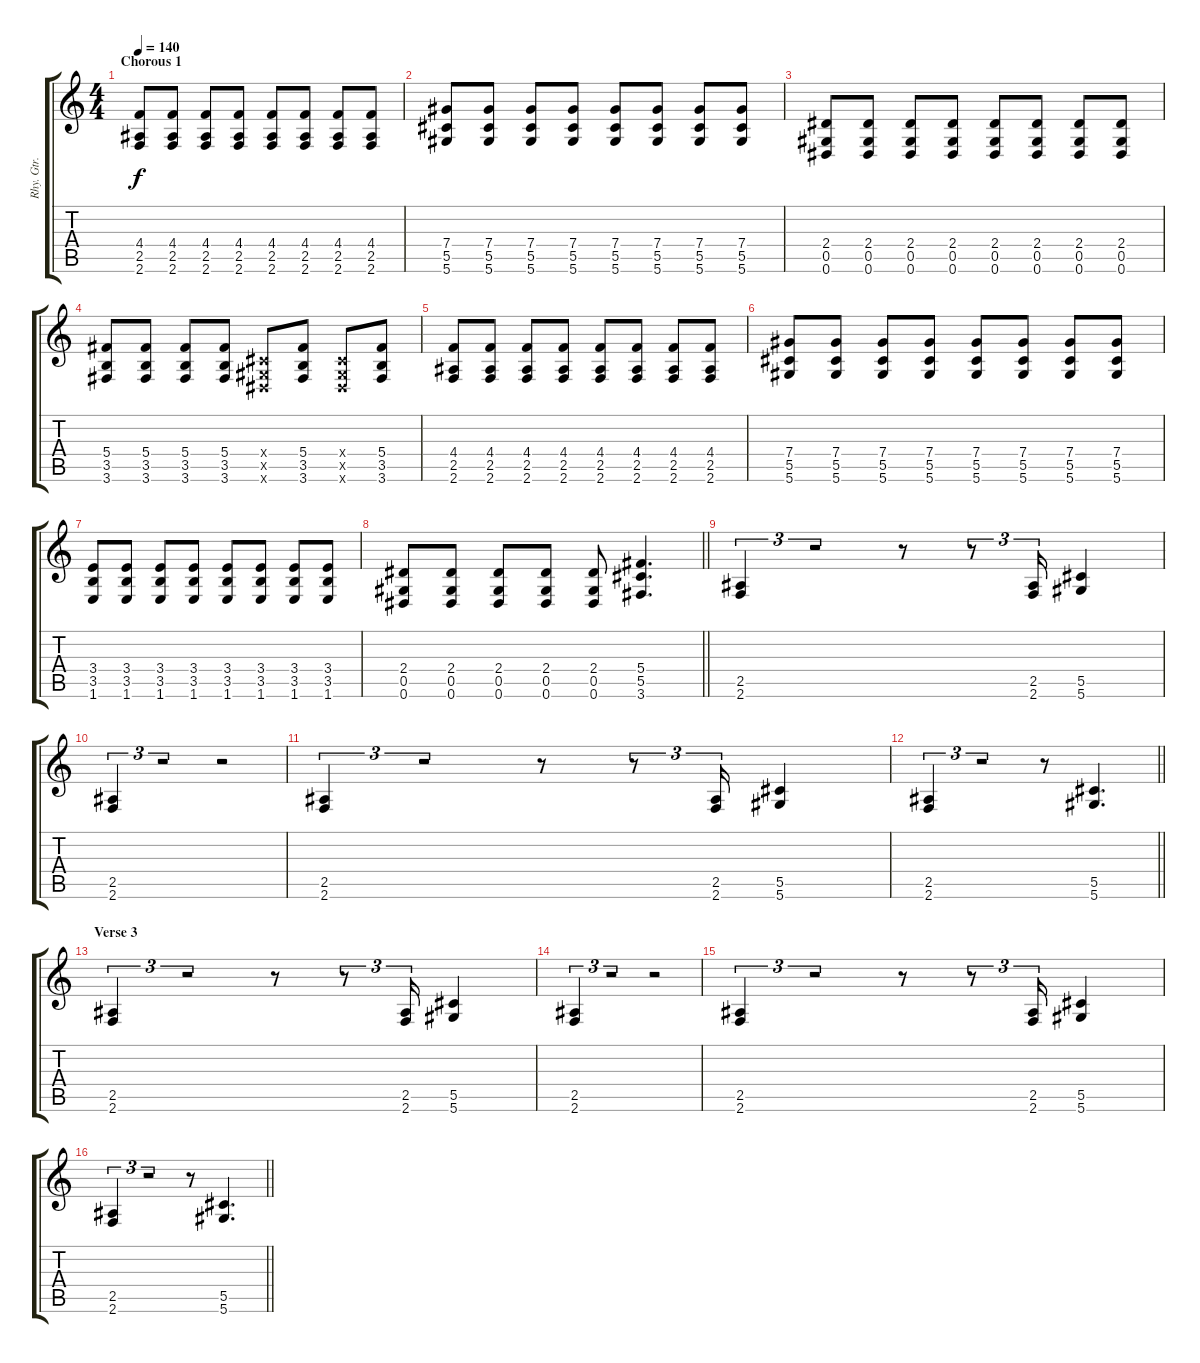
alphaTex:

\track ("Rhy. Gtr. 1" "Rhy. Gtr. ") {instrument distortionguitar}
\staff {score tabs}
\tuning (Eb4 Bb3 Gb3 Db3 Ab2 Eb2) {hide}
\ts (4 4)
\section ("" "Chorous 1")
\tempo 140
\clef g2
\ks c
(4.4 2.5 2.6).8{dy f} (4.4 2.5 2.6).8 (4.4 2.5 2.6).8 (4.4 2.5 2.6).8 (4.4 2.5 2.6).8 (4.4 2.5 2.6).8 (4.4 2.5 2.6).8 (4.4 2.5 2.6).8 |
(7.4 5.5 5.6).8 (7.4 5.5 5.6).8 (7.4 5.5 5.6).8 (7.4 5.5 5.6).8 (7.4 5.5 5.6).8 (7.4 5.5 5.6).8 (7.4 5.5 5.6).8 (7.4 5.5 5.6).8 |
(2.4 0.5 0.6).8 (2.4 0.5 0.6).8 (2.4 0.5 0.6).8 (2.4 0.5 0.6).8 (2.4 0.5 0.6).8 (2.4 0.5 0.6).8 (2.4 0.5 0.6).8 (2.4 0.5 0.6).8 |
(5.4 3.5 3.6).8 (5.4 3.5 3.6).8 (5.4 3.5 3.6).8 (5.4 3.5 3.6).8 (0.4{x} 0.5{x} 0.6{x}).8 (5.4 3.5 3.6).8 (0.4{x} 0.5{x} 0.6{x}).8 (5.4 3.5 3.6).8 |
(4.4 2.5 2.6).8 (4.4 2.5 2.6).8 (4.4 2.5 2.6).8 (4.4 2.5 2.6).8 (4.4 2.5 2.6).8 (4.4 2.5 2.6).8 (4.4 2.5 2.6).8 (4.4 2.5 2.6).8 |
(7.4 5.5 5.6).8 (7.4 5.5 5.6).8 (7.4 5.5 5.6).8 (7.4 5.5 5.6).8 (7.4 5.5 5.6).8 (7.4 5.5 5.6).8 (7.4 5.5 5.6).8 (7.4 5.5 5.6).8 |
(3.4 3.5 1.6).8 (3.4 3.5 1.6).8 (3.4 3.5 1.6).8 (3.4 3.5 1.6).8 (3.4 3.5 1.6).8 (3.4 3.5 1.6).8 (3.4 3.5 1.6).8 (3.4 3.5 1.6).8 |
\barLineRight lightlight
(2.4 0.5 0.6).8 (2.4 0.5 0.6).8 (2.4 0.5 0.6).8 (2.4 0.5 0.6).8 (2.4 0.5 0.6).8 (5.4 5.5 3.6).4{d} |
\section ("" "")
(2.5 2.6).4{tu (3 2)} r.2{tu (3 2)} r.8 r.8{tu (3 2)} (2.5 2.6).16{tu (3 2)} (5.5 5.6).4 |
(2.5 2.6).4{tu (3 2)} r.2{tu (3 2)} r.2 |
(2.5 2.6).4{tu (3 2)} r.2{tu (3 2)} r.8 r.8{tu (3 2)} (2.5 2.6).16{tu (3 2)} (5.5 5.6).4 |
\barLineRight lightlight
(2.5 2.6).4{tu (3 2)} r.2{tu (3 2)} r.8 (5.5 5.6).4{d} |
\section ("" "Verse 3")
(2.5 2.6).4{tu (3 2)} r.2{tu (3 2)} r.8 r.8{tu (3 2)} (2.5 2.6).16{tu (3 2)} (5.5 5.6).4 |
(2.5 2.6).4{tu (3 2)} r.2{tu (3 2)} r.2 |
(2.5 2.6).4{tu (3 2)} r.2{tu (3 2)} r.8 r.8{tu (3 2)} (2.5 2.6).16{tu (3 2)} (5.5 5.6).4 |
\barLineRight lightlight
(2.5 2.6).4{tu (3 2)} r.2{tu (3 2)} r.8 (5.5 5.6).4{d}
